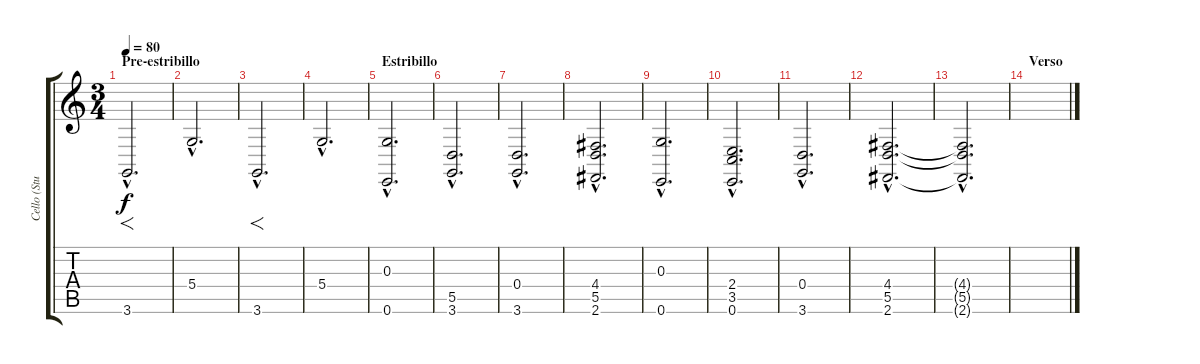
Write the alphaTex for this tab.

\track ("Cello (Studio)" "Cello (Stu") {instrument cello}
\staff {score tabs}
\tuning (E4 B3 G3 D3 A2 E2) {hide}
\ts (3 4)
\section ("" "Pre-estribillo")
\tempo 80
\clef g2
\ks c
3.6{hac}.2{f d dy f} |
5.4{hac}.2{d} |
3.6{hac}.2{f d} |
5.4{hac}.2{d} |
\section ("" "Estribillo")
(0.3{hac} 0.6{hac}).2{d} |
(5.5{hac} 3.6{hac}).2{d} |
(0.4{hac} 3.6{hac}).2{d} |
(4.4{hac} 5.5{hac} 2.6{hac}).2{d} |
(0.3{hac} 0.6{hac}).2{d} |
(2.4{hac} 3.5{hac} 0.6{hac}).2{d} |
(0.4{hac} 3.6{hac}).2{d} |
(4.4{hac} 5.5{hac} 2.6{hac}).2{d} |
(4.4{hac t} 5.5{hac t} 2.6{hac t}).2{d} |
\section ("" "Verso")
